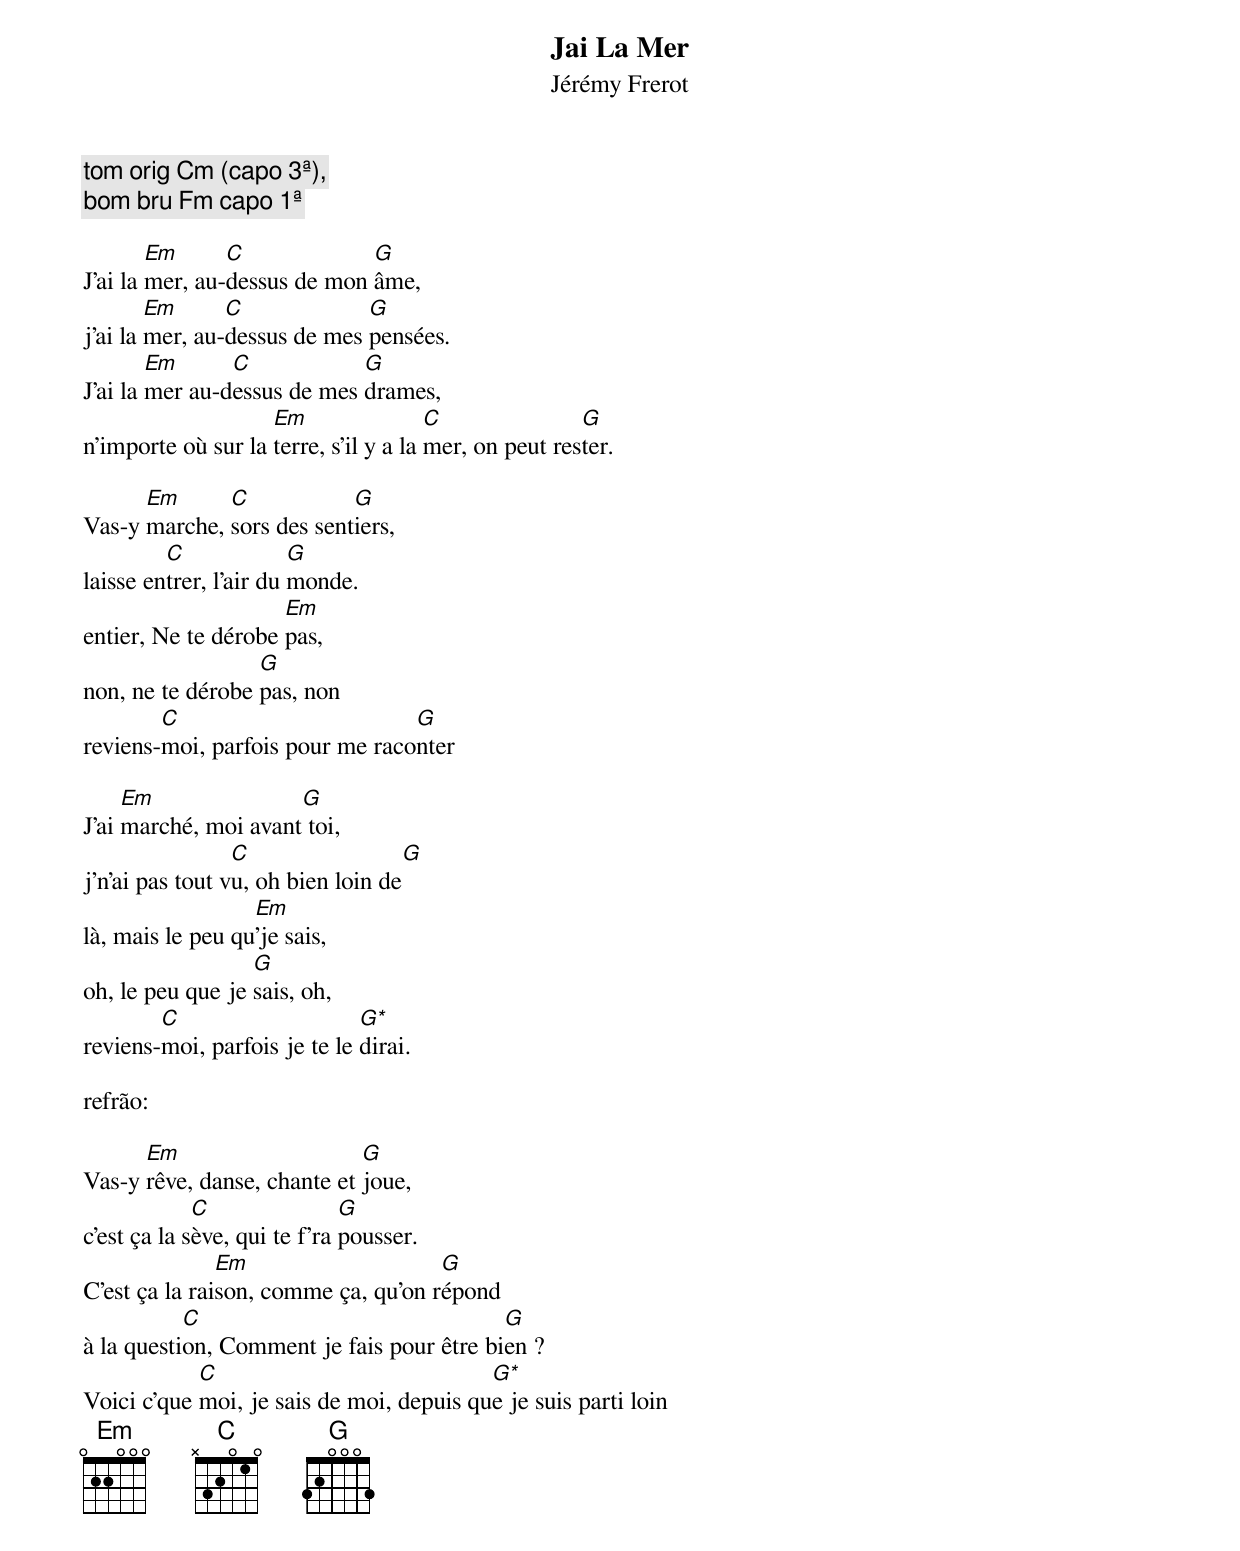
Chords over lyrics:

Jai La Mer
Jérémy Frerot

tom orig Cm (capo 3ª),
bom bru Fm capo 1ª

        Em      C             G
J’ai la mer, au-dessus de mon âme,
        Em      C             G
j’ai la mer, au-dessus de mes pensées.
        Em      C            G
J’ai la mer au-dessus de mes drames,
                    Em                 C               G
n’importe où sur la terre, s'il y a la mer, on peut rester.

      Em      C            G
Vas-y marche, sors des sentiers,
         C              G
laisse entrer, l’air du monde.
                     Em
entier, Ne te dérobe pas,
                  G
non, ne te dérobe pas, non
        C                        G
reviens-moi, parfois pour me raconter

     Em               G
J’ai marché, moi avant toi,
                 C                   G
j’n’ai pas tout vu, oh biеn loin de
                  Em
là, mais le peu qu’jе sais,
                  G
oh, le peu que je sais, oh,
        C                     G*
reviens-moi, parfois je te le dirai.

refrão:

      Em                     G
Vas-y rêve, danse, chante et joue,
             C                G
c’est ça la sève, qui te f'ra pousser.
               Em                    G
C’est ça la raison, comme ça, qu’on répond
           C                               G
à la question, Comment je fais pour être bien ?
            C                             G*
Voici c’que moi, je sais de moi, depuis que je suis parti loin
